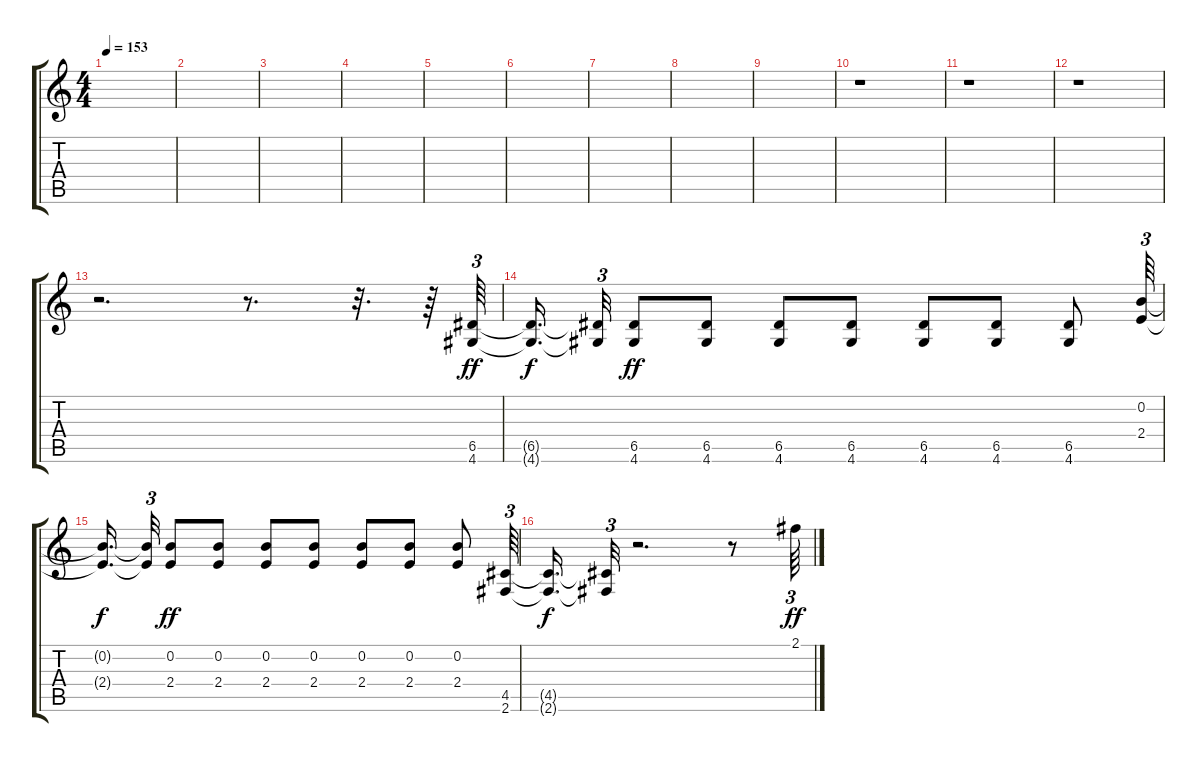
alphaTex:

\track "" {instrument acousticguitarsteel}
\staff {score tabs}
\tuning (E4 B3 G3 D3 A2 E2) {hide}
\ts (4 4)
\tempo 153
\clef g2
\ks c
|
|
|
|
|
|
|
|
|
r.1 |
r.1 |
r.1 |
r.2{d} r.8{d} r.32{d} r.64 (6.5 4.6).64{tu (3 2) dy ff} |
(6.5{t} 4.6{t}).16{d dy f beam splitsecondary} (6.5{t} 4.6{t}).32{tu (3 2)} (6.5 4.6).8{dy ff} (6.5 4.6).8 (6.5 4.6).8 (6.5 4.6).8 (6.5 4.6).8 (6.5 4.6).8 (6.5 4.6).8 (0.2 2.4).64{tu (3 2)} |
(0.2{t} 2.4{t}).16{d dy f beam splitsecondary} (0.2{t} 2.4{t}).32{tu (3 2)} (0.2 2.4).8{dy ff} (0.2 2.4).8 (0.2 2.4).8 (0.2 2.4).8 (0.2 2.4).8 (0.2 2.4).8 (0.2 2.4).8 (4.5 2.6).64{tu (3 2)} |
(4.5{t} 2.6{t}).16{d dy f} (4.5{t} 2.6{t}).32{tu (3 2)} r.2{d} r.8 2.1.64{tu (3 2) dy ff}
